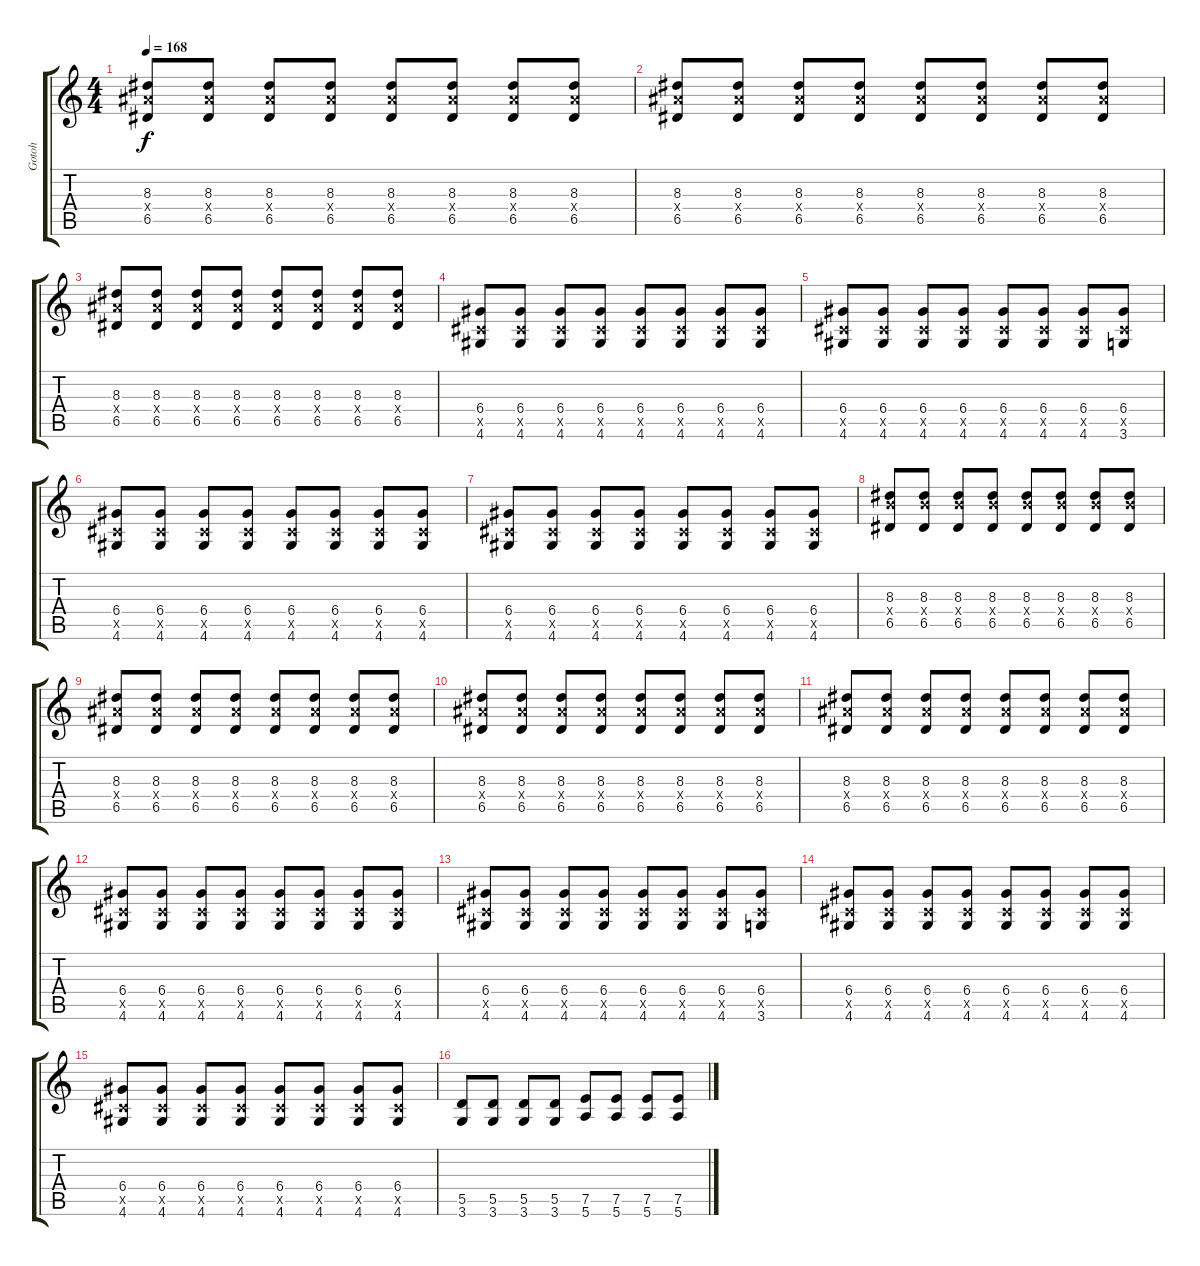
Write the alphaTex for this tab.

\track ("Gotoh" "Gotoh") {instrument distortionguitar}
\staff {score tabs}
\tuning (E4 B3 G3 D3 A2 E2) {hide}
\ts (4 4)
\tempo 168
\clef g2
\ks c
(8.3 8.4{x} 6.5).8{dy f} (8.3 8.4{x} 6.5).8 (8.3 8.4{x} 6.5).8 (8.3 8.4{x} 6.5).8 (8.3 8.4{x} 6.5).8 (8.3 8.4{x} 6.5).8 (8.3 8.4{x} 6.5).8 (8.3 8.4{x} 6.5).8 |
(8.3 8.4{x} 6.5).8 (8.3 8.4{x} 6.5).8 (8.3 8.4{x} 6.5).8 (8.3 8.4{x} 6.5).8 (8.3 8.4{x} 6.5).8 (8.3 8.4{x} 6.5).8 (8.3 8.4{x} 6.5).8 (8.3 8.4{x} 6.5).8 |
(8.3 8.4{x} 6.5).8 (8.3 8.4{x} 6.5).8 (8.3 8.4{x} 6.5).8 (8.3 8.4{x} 6.5).8 (8.3 8.4{x} 6.5).8 (8.3 8.4{x} 6.5).8 (8.3 8.4{x} 6.5).8 (8.3 8.4{x} 6.5).8 |
(6.4 4.5{x} 4.6).8 (6.4 4.5{x} 4.6).8 (6.4 4.5{x} 4.6).8 (6.4 4.5{x} 4.6).8 (6.4 4.5{x} 4.6).8 (6.4 4.5{x} 4.6).8 (6.4 4.5{x} 4.6).8 (6.4 4.5{x} 4.6).8 |
(6.4 4.5{x} 4.6).8 (6.4 4.5{x} 4.6).8 (6.4 4.5{x} 4.6).8 (6.4 4.5{x} 4.6).8 (6.4 4.5{x} 4.6).8 (6.4 4.5{x} 4.6).8 (6.4 4.5{x} 4.6).8 (6.4 4.5{x} 3.6).8 |
(6.4 4.5{x} 4.6).8 (6.4 4.5{x} 4.6).8 (6.4 4.5{x} 4.6).8 (6.4 4.5{x} 4.6).8 (6.4 4.5{x} 4.6).8 (6.4 4.5{x} 4.6).8 (6.4 4.5{x} 4.6).8 (6.4 4.5{x} 4.6).8 |
(6.4 4.5{x} 4.6).8 (6.4 4.5{x} 4.6).8 (6.4 4.5{x} 4.6).8 (6.4 4.5{x} 4.6).8 (6.4 4.5{x} 4.6).8 (6.4 4.5{x} 4.6).8 (6.4 4.5{x} 4.6).8 (6.4 4.5{x} 4.6).8 |
(8.3 9.4{x} 6.5).8 (8.3 9.4{x} 6.5).8 (8.3 9.4{x} 6.5).8 (8.3 9.4{x} 6.5).8 (8.3 9.4{x} 6.5).8 (8.3 9.4{x} 6.5).8 (8.3 9.4{x} 6.5).8 (8.3 9.4{x} 6.5).8 |
(8.3 8.4{x} 6.5).8 (8.3 8.4{x} 6.5).8 (8.3 8.4{x} 6.5).8 (8.3 8.4{x} 6.5).8 (8.3 8.4{x} 6.5).8 (8.3 8.4{x} 6.5).8 (8.3 8.4{x} 6.5).8 (8.3 8.4{x} 6.5).8 |
(8.3 8.4{x} 6.5).8 (8.3 8.4{x} 6.5).8 (8.3 8.4{x} 6.5).8 (8.3 8.4{x} 6.5).8 (8.3 8.4{x} 6.5).8 (8.3 8.4{x} 6.5).8 (8.3 8.4{x} 6.5).8 (8.3 8.4{x} 6.5).8 |
(8.3 8.4{x} 6.5).8 (8.3 8.4{x} 6.5).8 (8.3 8.4{x} 6.5).8 (8.3 8.4{x} 6.5).8 (8.3 8.4{x} 6.5).8 (8.3 8.4{x} 6.5).8 (8.3 8.4{x} 6.5).8 (8.3 8.4{x} 6.5).8 |
(6.4 4.5{x} 4.6).8 (6.4 4.5{x} 4.6).8 (6.4 4.5{x} 4.6).8 (6.4 4.5{x} 4.6).8 (6.4 4.5{x} 4.6).8 (6.4 4.5{x} 4.6).8 (6.4 4.5{x} 4.6).8 (6.4 4.5{x} 4.6).8 |
(6.4 4.5{x} 4.6).8 (6.4 4.5{x} 4.6).8 (6.4 4.5{x} 4.6).8 (6.4 4.5{x} 4.6).8 (6.4 4.5{x} 4.6).8 (6.4 4.5{x} 4.6).8 (6.4 4.5{x} 4.6).8 (6.4 4.5{x} 3.6).8 |
(6.4 4.5{x} 4.6).8 (6.4 4.5{x} 4.6).8 (6.4 4.5{x} 4.6).8 (6.4 4.5{x} 4.6).8 (6.4 4.5{x} 4.6).8 (6.4 4.5{x} 4.6).8 (6.4 4.5{x} 4.6).8 (6.4 4.5{x} 4.6).8 |
(6.4 4.5{x} 4.6).8 (6.4 4.5{x} 4.6).8 (6.4 4.5{x} 4.6).8 (6.4 4.5{x} 4.6).8 (6.4 4.5{x} 4.6).8 (6.4 4.5{x} 4.6).8 (6.4 4.5{x} 4.6).8 (6.4 4.5{x} 4.6).8 |
(5.5 3.6).8 (5.5 3.6).8 (5.5 3.6).8 (5.5 3.6).8 (7.5 5.6).8 (7.5 5.6).8 (7.5 5.6).8 (7.5 5.6).8
